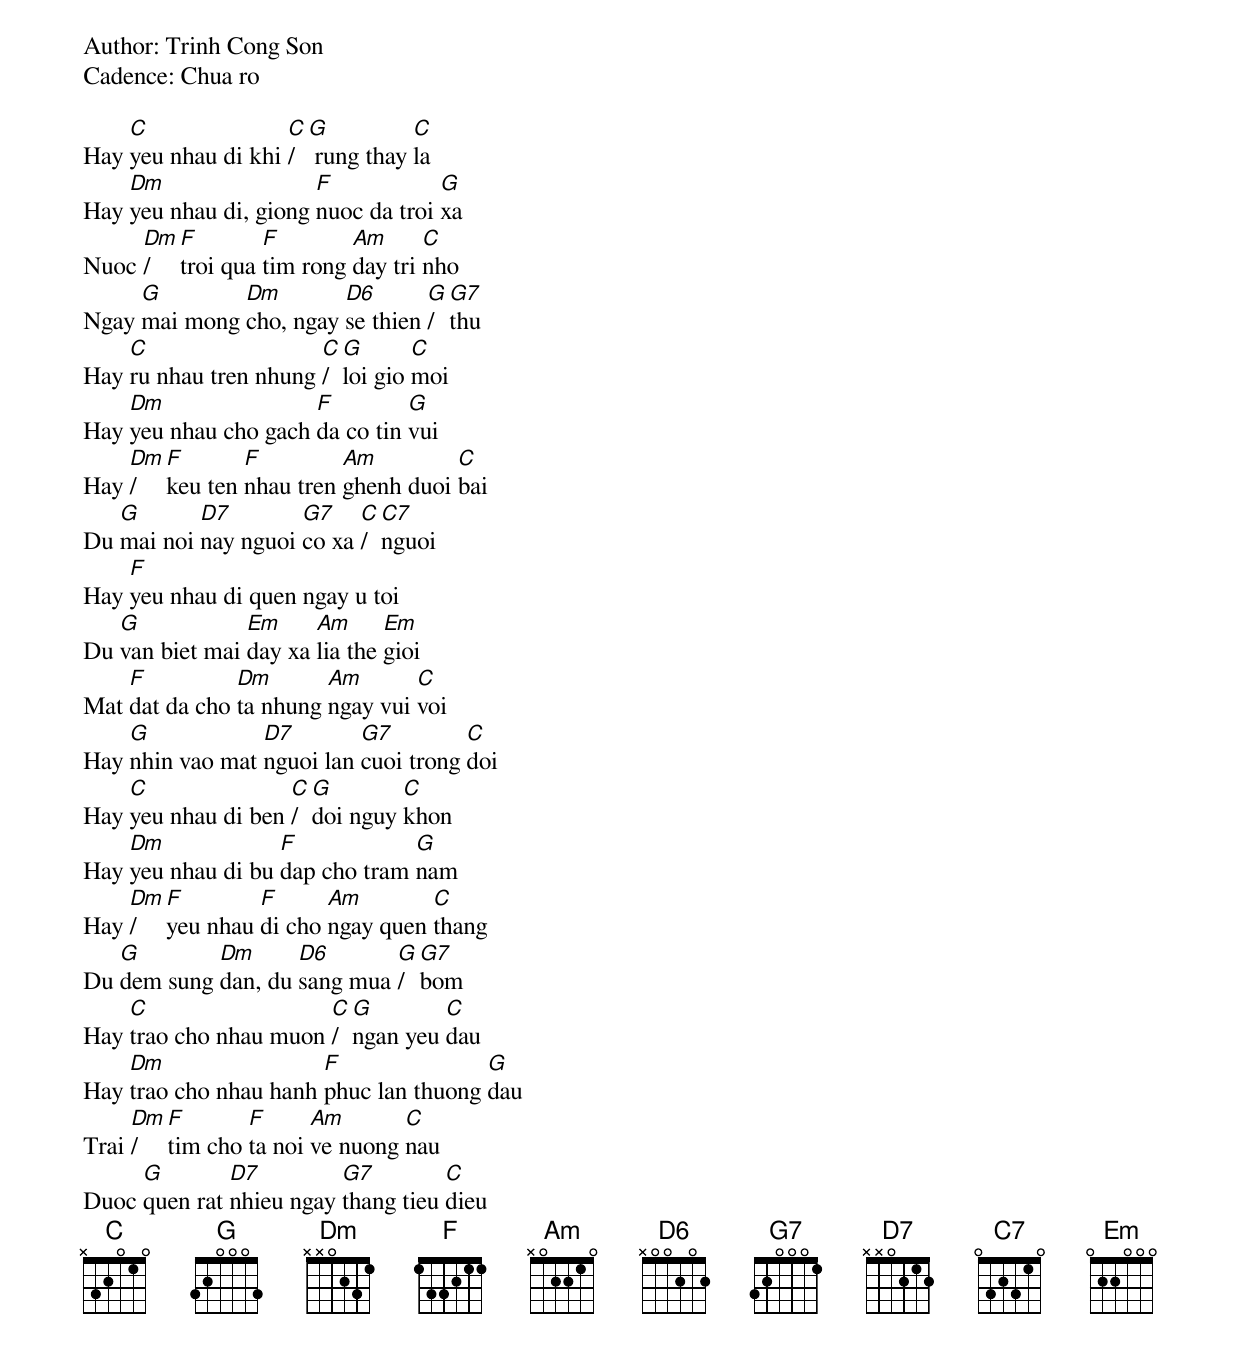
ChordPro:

Author: Trinh Cong Son
Cadence: Chua ro

Hay [C]yeu nhau di khi [C]/[G] rung thay [C]la
Hay [Dm]yeu nhau di, giong [F]nuoc da troi [G]xa
Nuoc [Dm]/[F]troi qua [F]tim rong [Am]day tri [C]nho
Ngay [G]mai mong [Dm]cho, ngay [D6]se thien [G]/[G7]thu
Hay [C]ru nhau tren nhung [C]/[G]loi gio [C]moi
Hay [Dm]yeu nhau cho gach [F]da co tin [G]vui
Hay [Dm]/[F]keu ten [F]nhau tren [Am]ghenh duoi [C]bai
Du [G]mai noi [D7]nay nguoi [G7]co xa [C]/[C7]nguoi
Hay [F]yeu nhau di quen ngay u toi
Du [G]van biet mai [Em]day xa [Am]lia the [Em]gioi
Mat [F]dat da cho [Dm]ta nhung [Am]ngay vui [C]voi
Hay [G]nhin vao mat [D7]nguoi lan [G7]cuoi trong [C]doi
Hay [C]yeu nhau di ben [C]/[G]doi nguy [C]khon
Hay [Dm]yeu nhau di bu [F]dap cho tram [G]nam
Hay [Dm]/[F]yeu nhau [F]di cho [Am]ngay quen [C]thang
Du [G]dem sung [Dm]dan, du [D6]sang mua [G]/[G7]bom
Hay [C]trao cho nhau muon [C]/[G]ngan yeu [C]dau
Hay [Dm]trao cho nhau hanh [F]phuc lan thuong [G]dau
Trai [Dm]/[F]tim cho [F]ta noi [Am]ve nuong [C]nau
Duoc [G]quen rat [D7]nhieu ngay [G7]thang tieu [C]dieu
